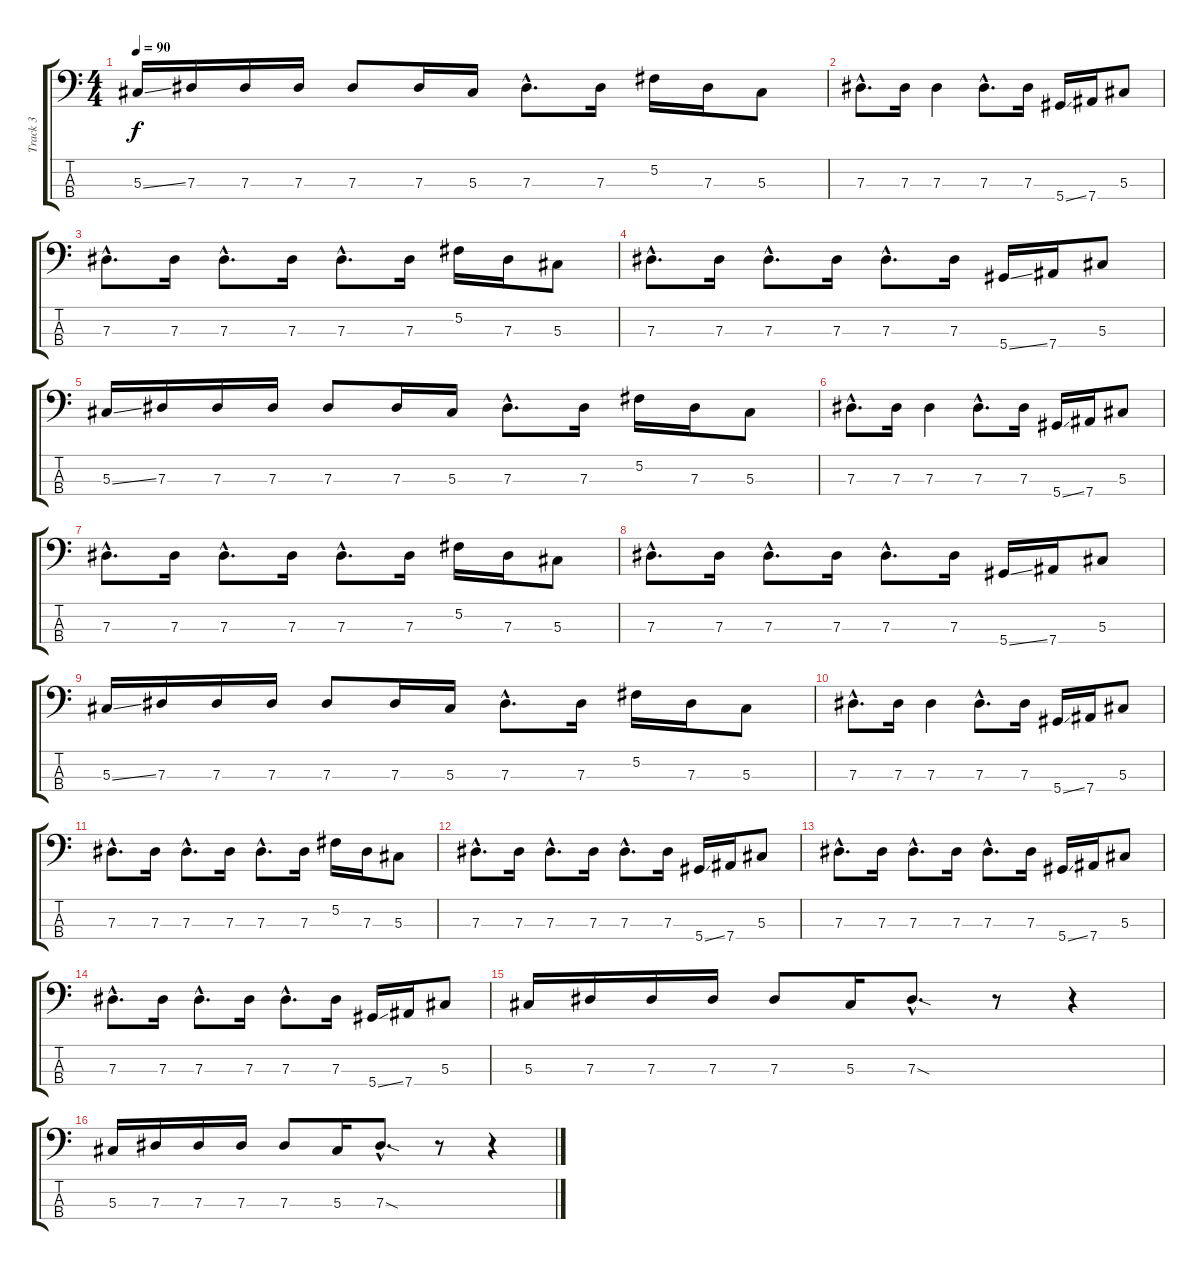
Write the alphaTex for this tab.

\track ("Track 3" "Track 3") {instrument electricbasspick}
\staff {score tabs}
\tuning (Gb2 Db2 Ab1 Eb1) {hide}
\ts (4 4)
\tempo 90
\clef f4
\ks c
5.3{ss}.16{dy f} 7.3.16 7.3.16 7.3.16 7.3.8 7.3.16 5.3.16 7.3{hac}.8{d} 7.3.16 5.2.16 7.3.16 5.3.8 |
7.3{hac}.8{d} 7.3.16 7.3.4 7.3{hac}.8{d} 7.3.16 5.4{ss}.16 7.4.16 5.3.8 |
7.3{hac}.8{d} 7.3.16 7.3{hac}.8{d} 7.3.16 7.3{hac}.8{d} 7.3.16 5.2.16 7.3.16 5.3.8 |
7.3{hac}.8{d} 7.3.16 7.3{hac}.8{d} 7.3.16 7.3{hac}.8{d} 7.3.16 5.4{ss}.16 7.4.16 5.3.8 |
5.3{ss}.16 7.3.16 7.3.16 7.3.16 7.3.8 7.3.16 5.3.16 7.3{hac}.8{d} 7.3.16 5.2.16 7.3.16 5.3.8 |
7.3{hac}.8{d} 7.3.16 7.3.4 7.3{hac}.8{d} 7.3.16 5.4{ss}.16 7.4.16 5.3.8 |
7.3{hac}.8{d} 7.3.16 7.3{hac}.8{d} 7.3.16 7.3{hac}.8{d} 7.3.16 5.2.16 7.3.16 5.3.8 |
7.3{hac}.8{d} 7.3.16 7.3{hac}.8{d} 7.3.16 7.3{hac}.8{d} 7.3.16 5.4{ss}.16 7.4.16 5.3.8 |
5.3{ss}.16 7.3.16 7.3.16 7.3.16 7.3.8 7.3.16 5.3.16 7.3{hac}.8{d} 7.3.16 5.2.16 7.3.16 5.3.8 |
7.3{hac}.8{d} 7.3.16 7.3.4 7.3{hac}.8{d} 7.3.16 5.4{ss}.16 7.4.16 5.3.8 |
7.3{hac}.8{d} 7.3.16 7.3{hac}.8{d} 7.3.16 7.3{hac}.8{d} 7.3.16 5.2.16 7.3.16 5.3.8 |
7.3{hac}.8{d} 7.3.16 7.3{hac}.8{d} 7.3.16 7.3{hac}.8{d} 7.3.16 5.4{ss}.16 7.4.16 5.3.8 |
7.3{hac}.8{d} 7.3.16 7.3{hac}.8{d} 7.3.16 7.3{hac}.8{d} 7.3.16 5.4{ss}.16 7.4.16 5.3.8 |
7.3{hac}.8{d} 7.3.16 7.3{hac}.8{d} 7.3.16 7.3{hac}.8{d} 7.3.16 5.4{ss}.16 7.4.16 5.3.8 |
5.3.16 7.3.16 7.3.16 7.3.16 7.3.8 5.3.16 7.3{sod hac}.8{d} r.8 r.4 |
5.3.16 7.3.16 7.3.16 7.3.16 7.3.8 5.3.16 7.3{sod hac}.8{d} r.8 r.4
